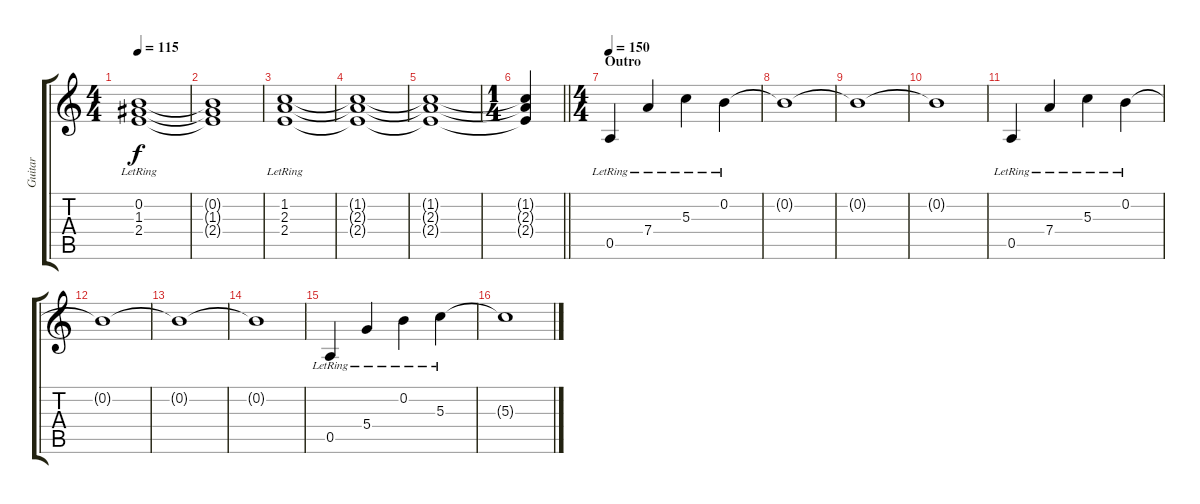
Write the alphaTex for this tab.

\track ("Guitar" "Guitar") {instrument electricguitarclean}
\staff {score tabs}
\tuning (E4 B3 G3 D3 A2 E2) {hide}
\ts (4 4)
\tempo 115
\clef g2
\ks c
(0.2{lr} 1.3{lr} 2.4{lr}).1{dy f} |
(0.2{t} 1.3{t} 2.4{t}).1 |
(1.2{lr} 2.3{lr} 2.4{lr}).1 |
(1.2{t} 2.3{t} 2.4{t}).1 |
(1.2{t} 2.3{t} 2.4{t}).1 |
\ts (1 4)
\barLineRight lightlight
(1.2{t} 2.3{t} 2.4{t}).4 |
\ts (4 4)
\section ("" "Outro")
\tempo 150
0.5{lr}.4{instrument acousticguitarsteel} 7.4{lr}.4 5.3{lr}.4 0.2{lr}.4 |
0.2{t}.1 |
0.2{t}.1 |
0.2{t}.1 |
0.5{lr}.4 7.4{lr}.4 5.3{lr}.4 0.2{lr}.4 |
0.2{t}.1 |
0.2{t}.1 |
0.2{t}.1 |
0.5{lr}.4 5.4{lr}.4 0.2{lr}.4 5.3{lr}.4 |
5.3{t}.1
